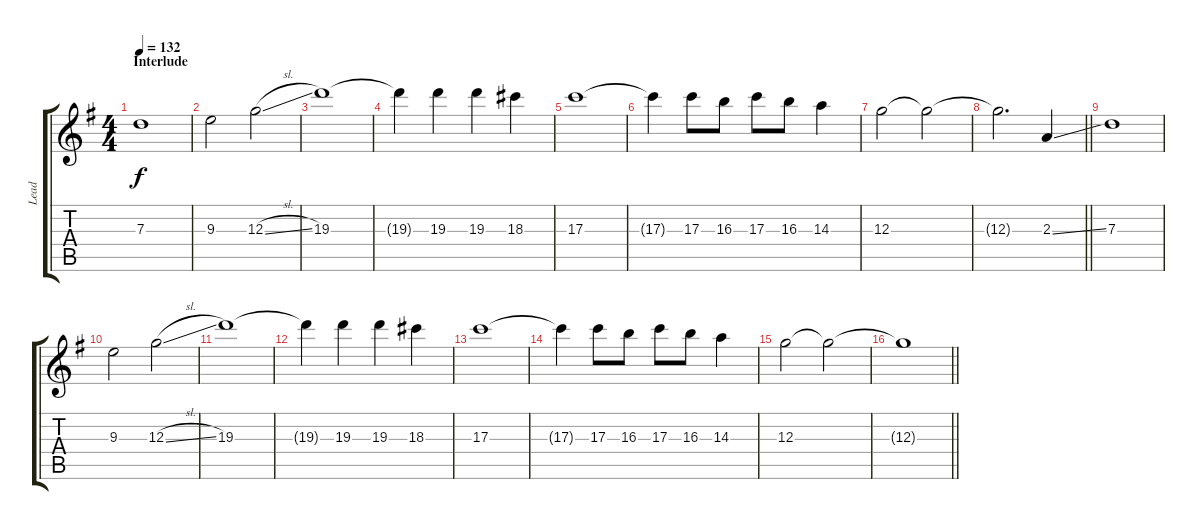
\track ("Lead" "Lead") {instrument overdrivenguitar}
\staff {score tabs}
\tuning (E4 B3 G3 D3 A2 E2) {hide}
\ts (4 4)
\section ("" "Interlude")
\tempo 132
\clef g2
\ks g
7.3.1{dy f} |
9.3.2 12.3{sl}.2 |
19.3.1 |
19.3{t}.4 19.3.4 19.3.4 18.3.4 |
17.3.1 |
17.3{t}.4 17.3.8 16.3.8 17.3.8 16.3.8 14.3.4 |
12.3.2 12.3{t}.2 |
\barLineRight lightlight
12.3{t}.2{d} 2.3{ss}.4 |
7.3.1 |
9.3.2 12.3{sl}.2 |
19.3.1 |
19.3{t}.4 19.3.4 19.3.4 18.3.4 |
17.3.1 |
17.3{t}.4 17.3.8 16.3.8 17.3.8 16.3.8 14.3.4 |
12.3.2 12.3{t}.2 |
\barLineRight lightlight
12.3{t}.1
